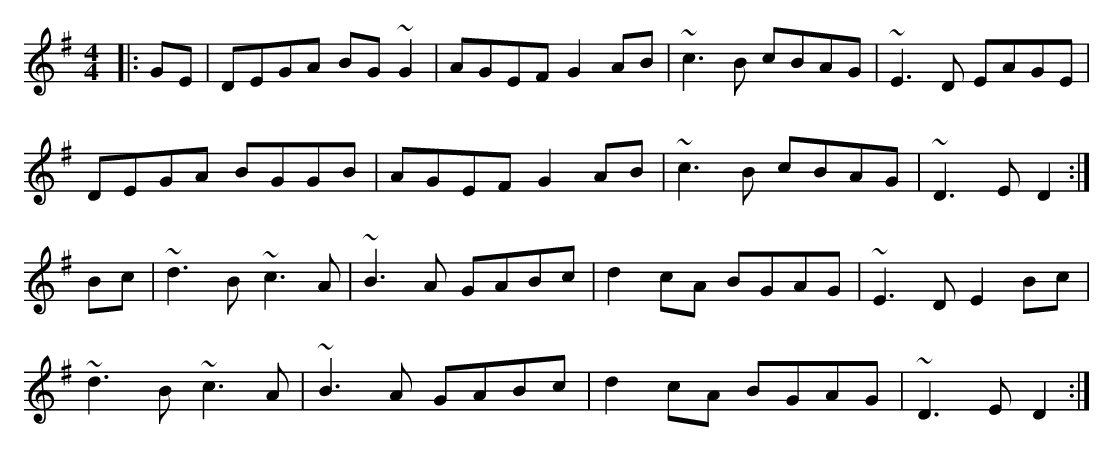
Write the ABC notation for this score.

X:1
M:4/4
K:Dmix
|:GE|DEGA BG~G2|AGEF G2AB|~c3B cBAG|~E3D EAGE|
DEGA BGGB|AGEF G2AB|~c3B cBAG|~D3E D2:|
Bc|~d3B ~c3A|~B3A GABc|d2cA BGAG|~E3D E2 Bc|
~d3B ~c3A|~B3A GABc|d2cA BGAG|~D3E D2:|
